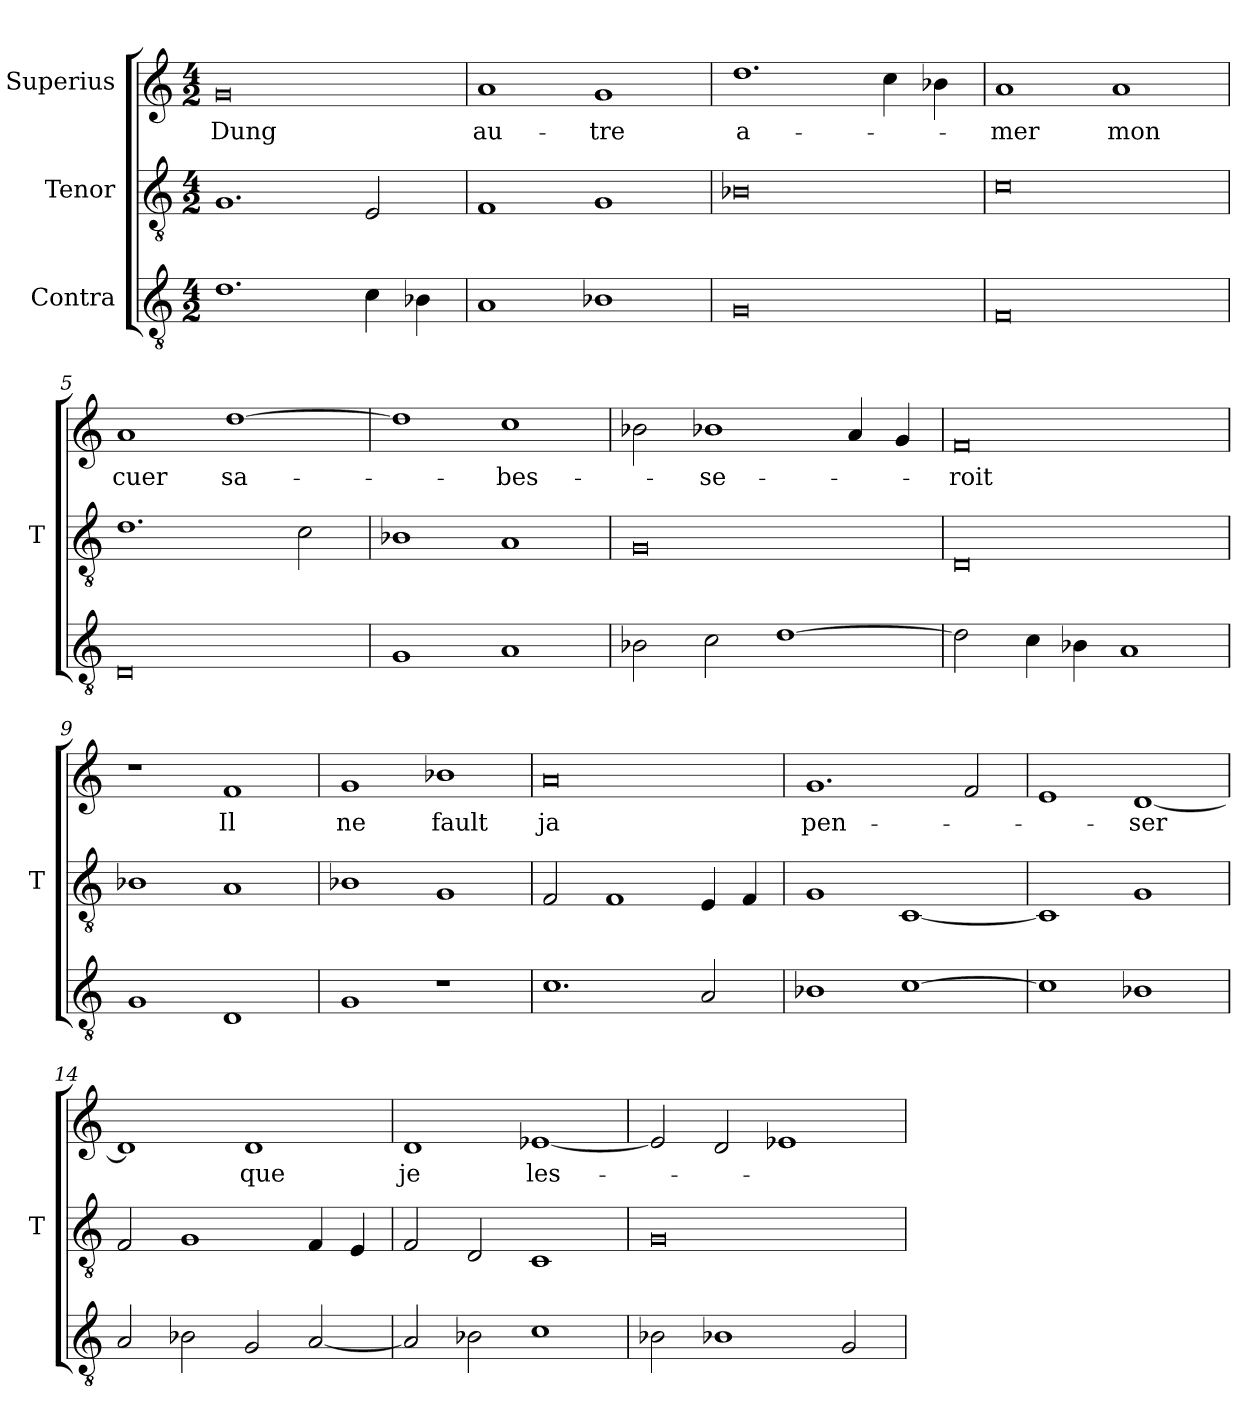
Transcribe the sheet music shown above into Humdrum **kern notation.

**kern	**kern	**kern	**text
*part3	*part2	*part1	*part1
*staff3	*staff2	*staff1	*staff1
*I"Contra	*I"Tenor	*I"Superius	*
*	*I'T	*	*
*clefGv2	*clefGv2	*clefG2	*
*M4/2	*M4/2	*M4/2	*
=1	=1	=1	=1
1.d	1.G	0g	-Dung
4c	2E	.	.
4B-X	.	.	.
=2	=2	=2	=2
1A	1F	1a	au-
1B-X	1G	1g	-tre
=3	=3	=3	=3
0G	0B-X	1.dd	a-
.	.	4cc	.
.	.	4b-X	.
=4	=4	=4	=4
0F	0c	1a	-mer
.	.	1a	-mon
=5	=5	=5	=5
0D	1.d	1a	-cuer
.	.	[1dd	sa-
.	2c	.	.
=6	=6	=6	=6
1G	1B-X	1dd]	.
1A	1A	1cc	-bes-
=7	=7	=7	=7
2B-X	0G	2b-X	.
2c	.	1b-X	-se-
[1d	.	.	.
.	.	4a	.
.	.	4g	.
=8	=8	=8	=8
2d]	0D	0f	-roit
4c	.	.	.
4B-X	.	.	.
1A	.	.	.
=9	=9	=9	=9
1G	1B-X	1r	.
1D	1A	1f	-Il
=10	=10	=10	=10
1G	1B-X	1g	-ne
1r	1G	1b-X	-fault
=11	=11	=11	=11
1.c	2F	0a	-ja
.	1F	.	.
2A	4E	.	.
.	4F	.	.
=12	=12	=12	=12
1B-X	1G	1.g	pen-
[1c	[1C	.	.
.	.	2f	.
=13	=13	=13	=13
1c]	1C]	1e	.
1B-X	1G	[1d	-ser
=14	=14	=14	=14
2A	2F	1d]	.
2B-X	1G	.	.
2G	.	1d	-que
[2A	4F	.	.
.	4E	.	.
=15	=15	=15	=15
2A]	2F	1d	-je
2B-X	2D	.	.
1c	1C	[1e-X	les-
=16	=16	=16	=16
2B-X	0G	2e-]	.
1B-X	.	2d	.
.	.	1e-X	.
2G	.	.	.
=	=	=	=
*-	*-	*-	*-
